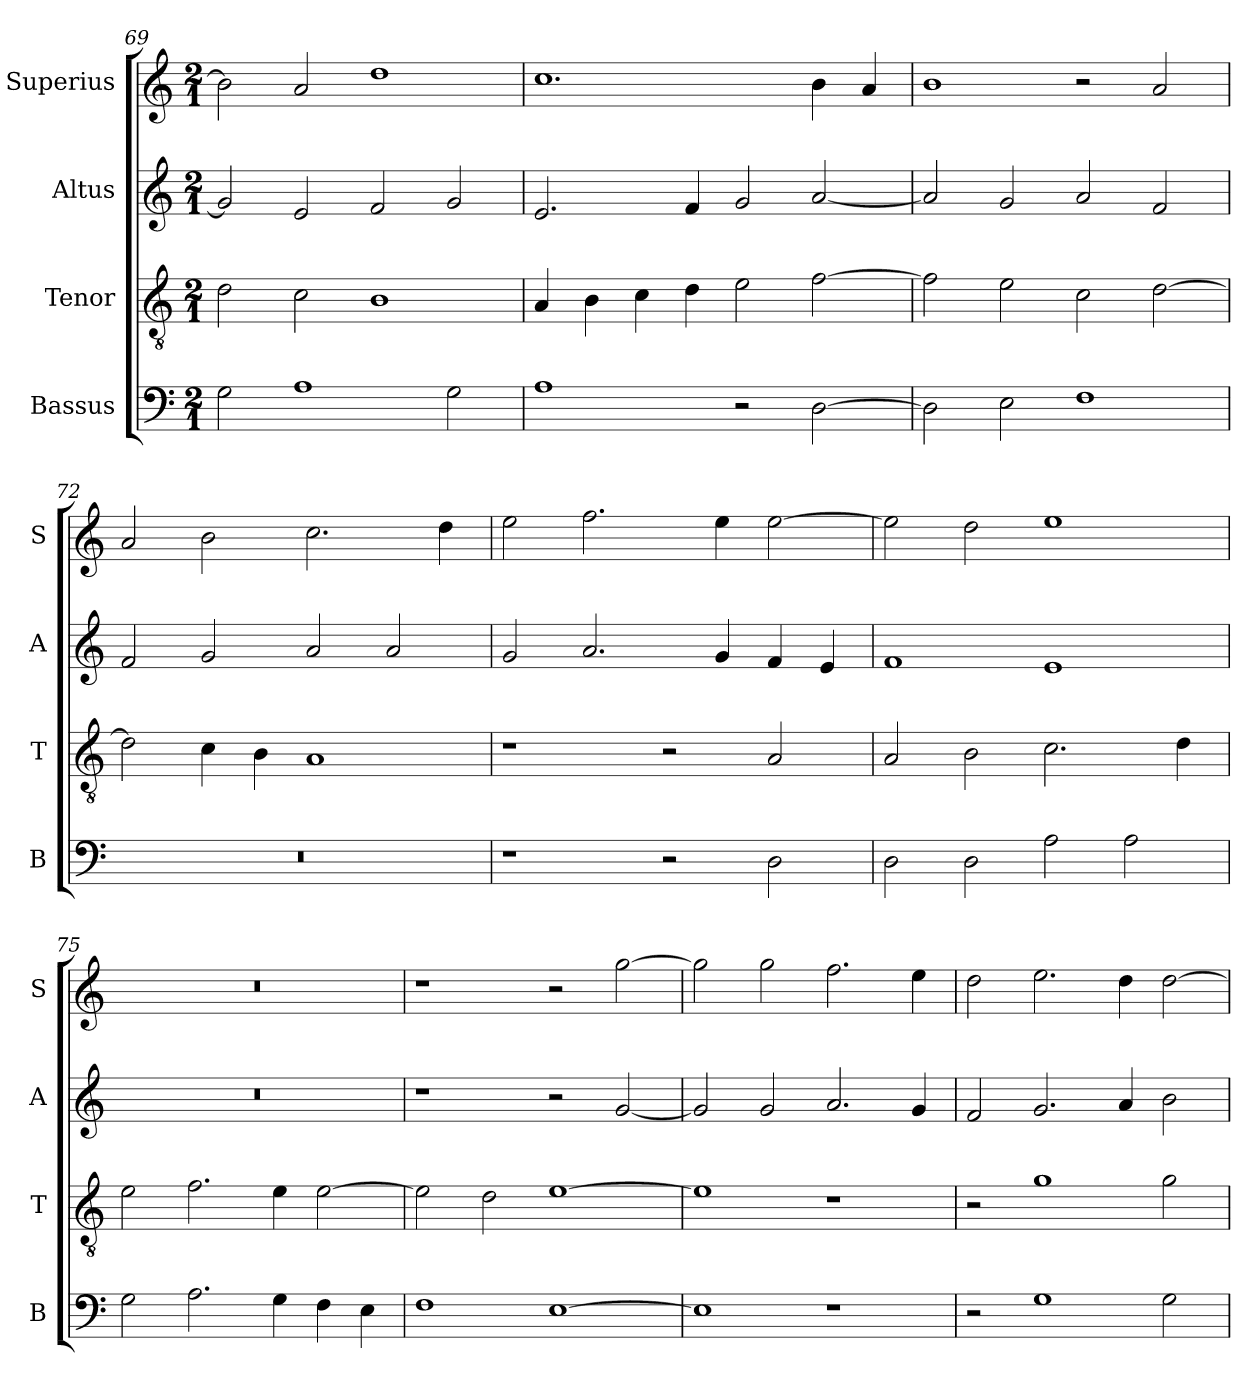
**kern	**kern	**kern	**kern
*part4	*part3	*part2	*part1
*staff4	*staff3	*staff2	*staff1
*I"Bassus	*I"Tenor	*I"Altus	*I"Superius
*I'B	*I'T	*I'A	*I'S
*clefF4	*clefGv2	*clefG2	*clefG2
*k[]	*k[]	*k[]	*k[]
*C:	*C:	*C:	*C:
*M2/1	*M2/1	*M2/1	*M2/1
=69	=69	=69	=69
2G	2d	2g]	2b]
1A	2c	2e	2a
.	1B	2f	1dd
2G	.	2g	.
=70	=70	=70	=70
1A	4A	2.e	1.cc
.	4B	.	.
.	4c	.	.
.	4d	4f	.
2r	2e	2g	.
[2D	[2f	[2a	4b
.	.	.	4a
=71	=71	=71	=71
2D]	2f]	2a]	1b
2E	2e	2g	.
1F	2c	2a	2r
.	[2d	2f	2a
=72	=72	=72	=72
0r	2d]	2f	2a
.	4c	2g	2b
.	4B	.	.
.	1A	2a	2.cc
.	.	2a	.
.	.	.	4dd
=73	=73	=73	=73
1r	1r	2g	2ee
.	.	2.a	2.ff
2r	2r	.	.
.	.	4g	4ee
2D	2A	4f	[2ee
.	.	4e	.
=74	=74	=74	=74
2D	2A	1f	2ee]
2D	2B	.	2dd
2A	2.c	1e	1ee
2A	.	.	.
.	4d	.	.
=75	=75	=75	=75
2G	2e	0r	0r
2.A	2.f	.	.
4G	4e	.	.
4F	[2e	.	.
4E	.	.	.
=76	=76	=76	=76
1F	2e]	1r	1r
.	2d	.	.
[1E	[1e	2r	2r
.	.	[2g	[2gg
=77	=77	=77	=77
1E]	1e]	2g]	2gg]
.	.	2g	2gg
1r	1r	2.a	2.ff
.	.	4g	4ee
=78	=78	=78	=78
2r	2r	2f	2dd
1G	1g	2.g	2.ee
.	.	4a	4dd
2G	2g	2b	[2dd
=	=	=	=
*-	*-	*-	*-
